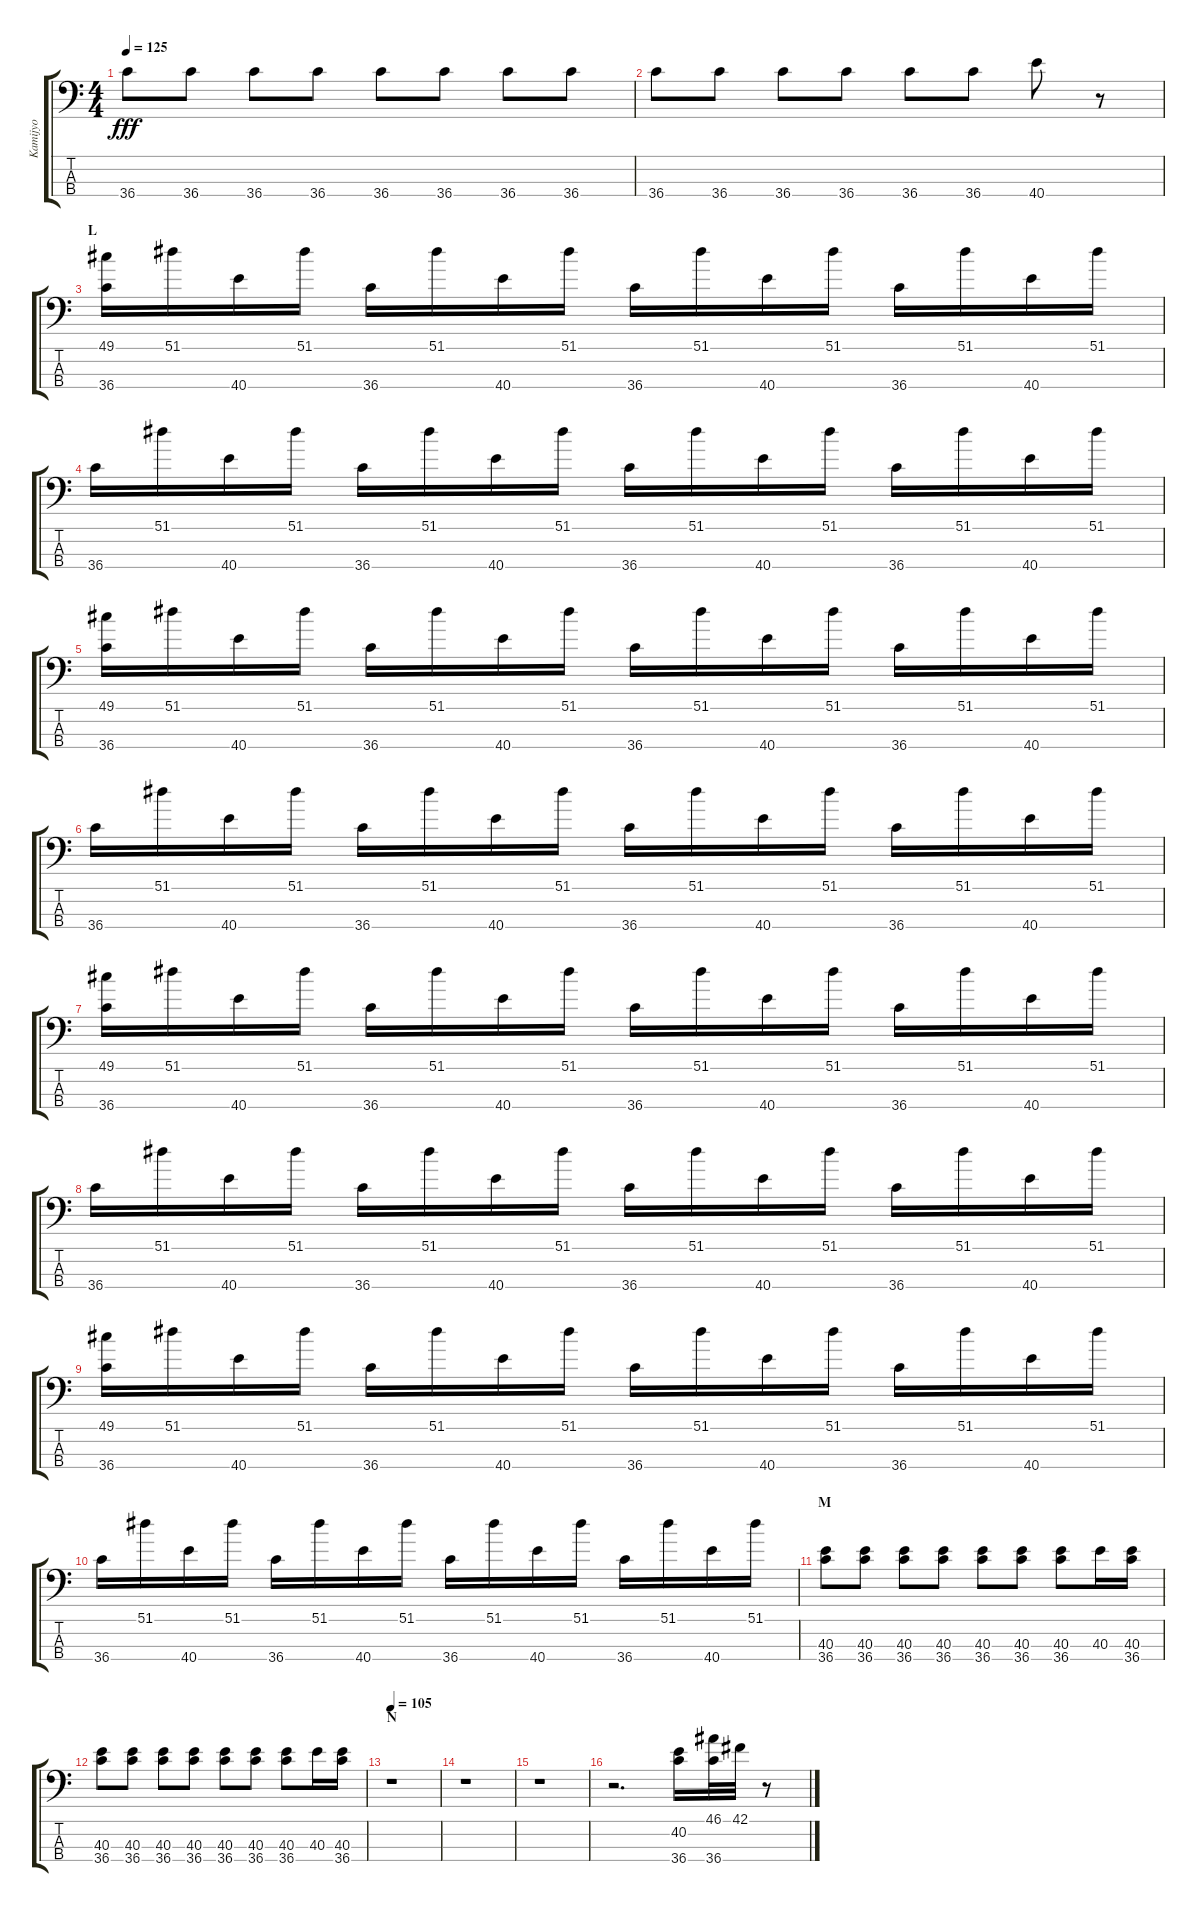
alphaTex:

\track ("Kamijyo" "Kamijyo") {instrument acousticgrandpiano}
\staff {score tabs}
\tuning (C-1 C-1 C-1 C-1) {hide}
\ts (4 4)
\tempo 125
\clef f4
\ks c
36.4.8{dy fff} 36.4.8 36.4.8 36.4.8 36.4.8 36.4.8 36.4.8 36.4.8 |
36.4.8 36.4.8 36.4.8 36.4.8 36.4.8 36.4.8 40.4.8 r.8 |
\section ("" "L")
(49.1 36.4).16 51.1.16 40.4.16 51.1.16 36.4.16 51.1.16 40.4.16 51.1.16 36.4.16 51.1.16 40.4.16 51.1.16 36.4.16 51.1.16 40.4.16 51.1.16 |
36.4.16 51.1.16 40.4.16 51.1.16 36.4.16 51.1.16 40.4.16 51.1.16 36.4.16 51.1.16 40.4.16 51.1.16 36.4.16 51.1.16 40.4.16 51.1.16 |
(49.1 36.4).16 51.1.16 40.4.16 51.1.16 36.4.16 51.1.16 40.4.16 51.1.16 36.4.16 51.1.16 40.4.16 51.1.16 36.4.16 51.1.16 40.4.16 51.1.16 |
36.4.16 51.1.16 40.4.16 51.1.16 36.4.16 51.1.16 40.4.16 51.1.16 36.4.16 51.1.16 40.4.16 51.1.16 36.4.16 51.1.16 40.4.16 51.1.16 |
(49.1 36.4).16 51.1.16 40.4.16 51.1.16 36.4.16 51.1.16 40.4.16 51.1.16 36.4.16 51.1.16 40.4.16 51.1.16 36.4.16 51.1.16 40.4.16 51.1.16 |
36.4.16 51.1.16 40.4.16 51.1.16 36.4.16 51.1.16 40.4.16 51.1.16 36.4.16 51.1.16 40.4.16 51.1.16 36.4.16 51.1.16 40.4.16 51.1.16 |
(49.1 36.4).16 51.1.16 40.4.16 51.1.16 36.4.16 51.1.16 40.4.16 51.1.16 36.4.16 51.1.16 40.4.16 51.1.16 36.4.16 51.1.16 40.4.16 51.1.16 |
36.4.16 51.1.16 40.4.16 51.1.16 36.4.16 51.1.16 40.4.16 51.1.16 36.4.16 51.1.16 40.4.16 51.1.16 36.4.16 51.1.16 40.4.16 51.1.16 |
\section ("" "M")
(40.3 36.4).8 (40.3 36.4).8 (40.3 36.4).8 (40.3 36.4).8 (40.3 36.4).8 (40.3 36.4).8 (40.3 36.4).8 40.3.16 (40.3 36.4).16 |
(40.3 36.4).8 (40.3 36.4).8 (40.3 36.4).8 (40.3 36.4).8 (40.3 36.4).8 (40.3 36.4).8 (40.3 36.4).8 40.3.16 (40.3 36.4).16 |
\section ("" "N")
\tempo 105
r.1 |
r.1 |
r.1 |
r.2{d} (40.2 36.4).16 (46.1 36.4).32 42.1.32 r.8
